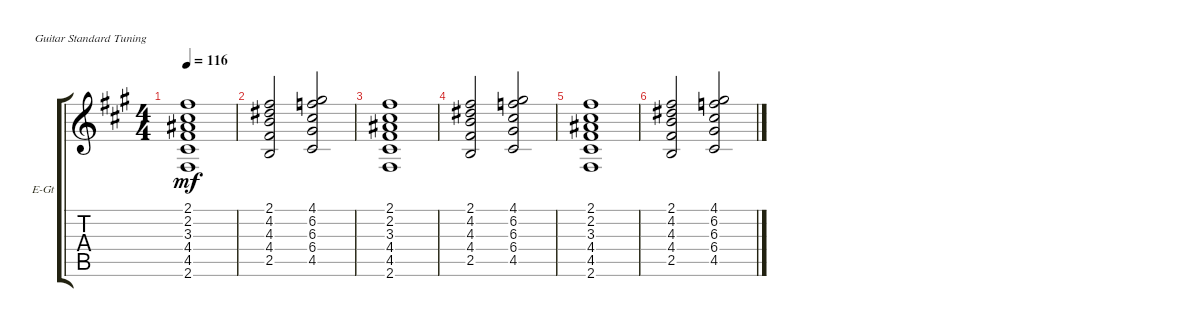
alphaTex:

\defaultSystemsLayout 4
\bracketExtendMode groupsimilarinstruments
\firstSystemTrackNameOrientation horizontal
\otherSystemsTrackNameOrientation horizontal
\track ("Electric Guitar" "E-Gt") {instrument overdrivenguitar}
\staff {score tabs}
\tuning (E4 B3 G3 D3 A2 E2)
\ts (4 4)
\tempo 116
\clef g2
\scale
0.333333
\ks a
(2.6 4.5 4.4 3.3 2.2 2.1).1{dy mf} |
\scale
0.333333 (2.5 4.4 4.3 4.2 2.1).2 (4.5 6.4 6.3 6.2 4.1).2 |
\scale
0.333333 (2.6 4.5 4.4 3.3 2.2 2.1).1 |
(2.5 4.4 4.3 4.2 2.1).2 (4.5 6.4 6.3 6.2 4.1).2 |
(2.6 4.5 4.4 3.3 2.2 2.1).1 |
(2.5 4.4 4.3 4.2 2.1).2 (4.5 6.4 6.3 6.2 4.1).2
